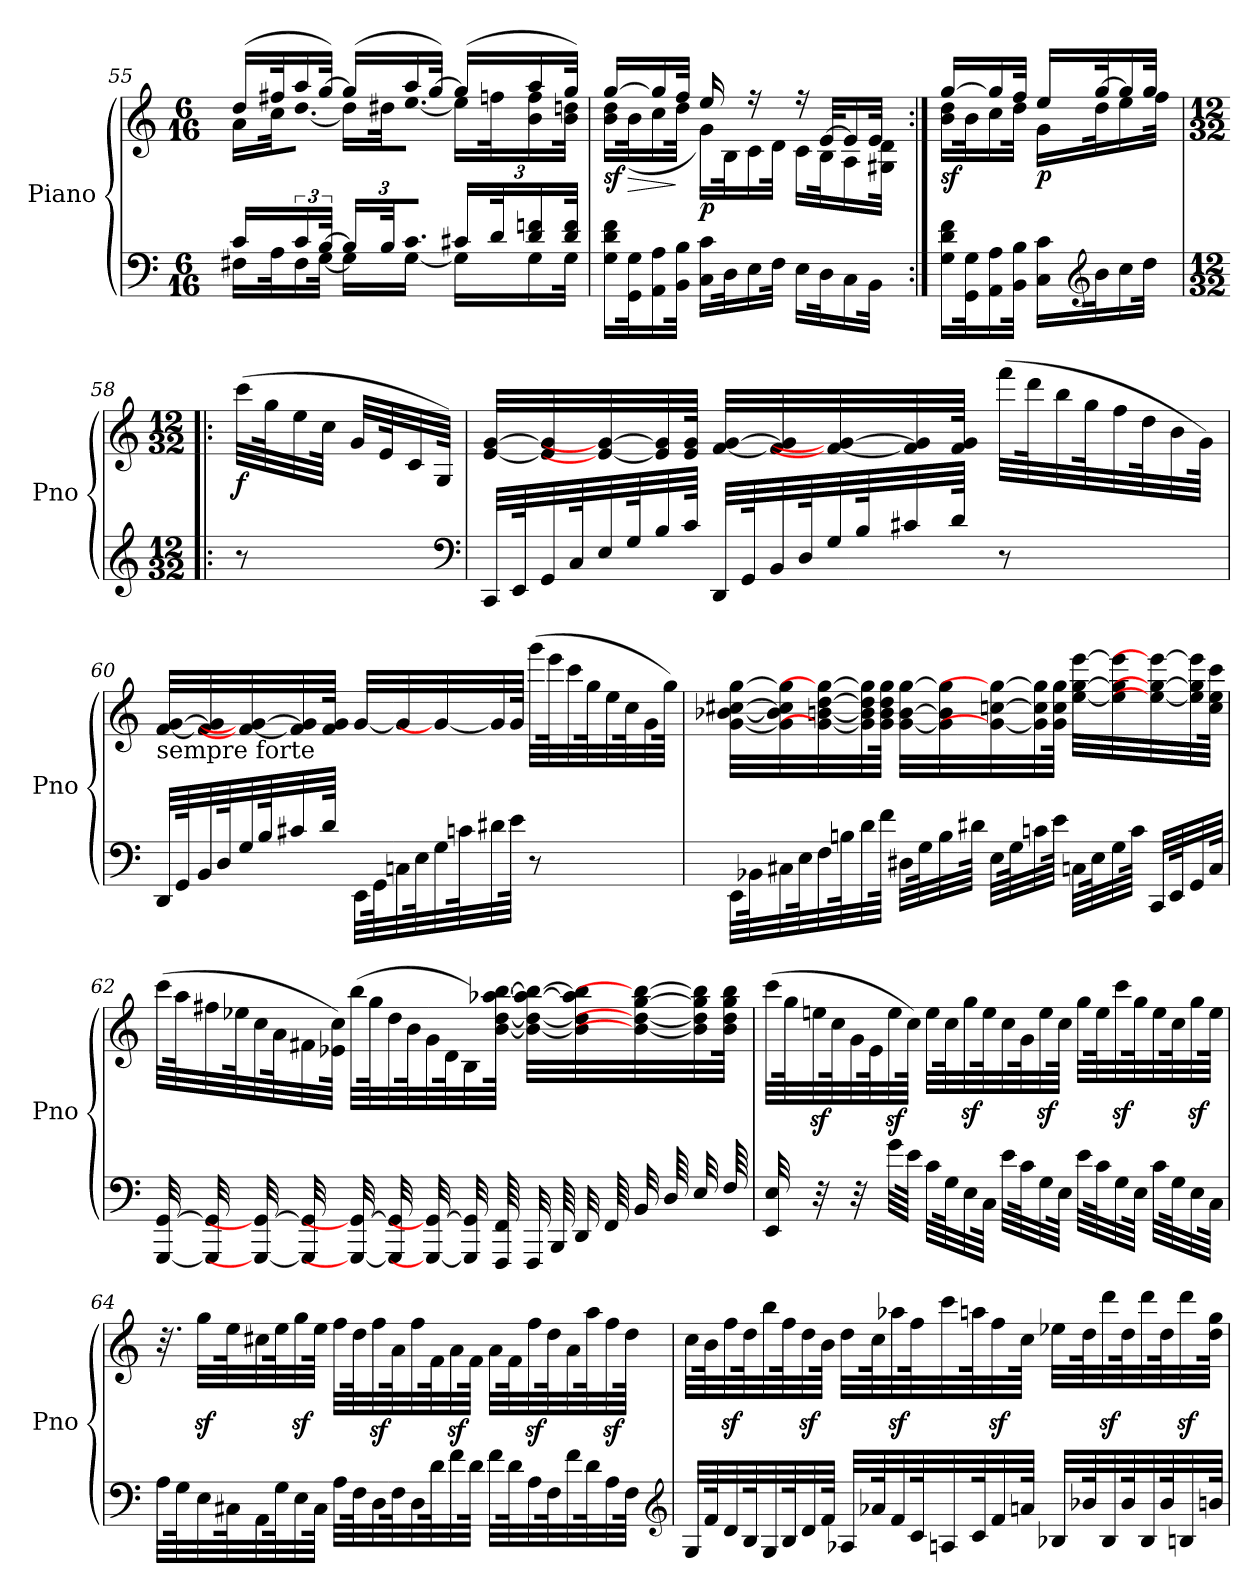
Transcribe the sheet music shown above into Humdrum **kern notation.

**kern	**kern	**dynam
*part1	*part1	*part1
*staff2	*staff1	*staff1/2
*I"Piano	*	*
*I'Pno	*	*
!!LO:LB:g=z
*clefF4	*clefG2	*
*k[]	*k[]	*
*C:	*C:	*
*M6/16	*M6/16	*
=55	=55	=55
*^	*	*
*	*Xtuplet	*Xtuplet	*
*	*	*^	*
16c/LL	24F#X\LL	(24dd/LL	24a\LL	.
.	48A\K	48ff#X/K	48cc\K	.
!	!	!	!LO:N:vis=32.	!
24c/	24F#\	24aa/	[24.dd\JJ	.
[48B/JJk	[48G\JJk	[48gg/JJk)	.	.
24B/LL]	16G\LL]	(16gg/LL]	24dd\LL]	.
48B/K	.	.	48dd#X\K	.
!LO:N:vis=32.	!	!	!LO:N:vis=32.	!
24.c/JJ	[16G\JJ	24aa/	[24.ee\JJ	.
.	.	[48gg/JJk)	.	.
24c#X/LL	16G\LL]	(16gg/LL]	24ee\LL]	.
48d/K	.	.	48ffn\K	.
24d/ 24fn/	24G\	24aa/	24b\ 24ff\	.
48d/ 48f/JJk	48G\JJk	48gg/JJk)	48b\ 48ddn\JJk	.
=56	=56	=56	=56	=56
!	!	!	!	!LO:HP:b
!	!	!	!	!LO:DY:n=1:b
*v	*v	*	*	*
24G\ 24d\ 24f\LL	[16gg/LL	24b\ 24dd\LL	> sf
48GG\ 48G\K	.	(48b\K	.
24AA\ 24A\	24gg/]	24cc\	.
48BB\ 48B\JJk	48ff/JJk	48dd\JJk	]
!	!	!	!LO:DY:n=2:b
24C\ 24c\LL	16ee/	24g\LL)	p
48D\K	.	48B\K	.
24E\	16rff	24c\	.
48F\JJk	.	48d\JJk	.
24E\LL	24rff	24c\LL	.
48D\K	[48e/KLL	48B\K	.
24C\	24e/]	24A\	.
48BB\JJk	48e/JJk	48G#X\ 48d\JJk	.
=57:|!	=57:|!	=57:|!	=57:|!
*	*	*^	*
!	!	!	!	!LO:DY:b
24G\ 24d\ 24f\LL	[16gg/LL	24b\ 24dd\LL	8ryy	sf
48GG\ 48G\K	.	48b\K	.	.
24AA\ 24A\	24gg/]	24cc\	.	.
48BB\ 48B\JJk	48ff/JJk	48dd\JJk	.	.
!	!	!	!	!LO:DY:b
24C\ 24c\LL	24ee/LL	8ryy	24g\LL	p
*clefG2	*	*	*	*
48b\K	[48gg/K	.	48dd\K	.
24cc\	24gg/]	.	24ee\	.
48dd\JJk	48gg/JJk	.	48ff\JJk	.
*	*v	*v	*v	*
!!LO:LB:g=z
=58!|:	=58!|:	=58!|:
*M12/32	*M12/32	*
*	*^	*
*	*	*^	*
!	!LO:TX:a:t=L'istesso tempo	!	!	!
!	!	!	!	!LO:DY:b
*	*v	*v	*v	*
8r	(48ccc\LLL	f
.	96gg\K	.
.	48ee\	.
.	96cc\JJJk	.
.	48g/LLL	.
.	96e/K	.
.	48c/	.
.	96G/JJJk)	.
*clefF4	*	*
=59	=59	=59
48CC/LLL	[32e/ [32g/LLL	.
96EE/K	.	.
48GG/	32e/] 32g/]	.
96C/K	.	.
48E/	32e/_ 32g/_	.
96G/K	.	.
48B/	48e/] 48g/]	.
96c/JJJk	96e/ 96g/JJJk	.
48DD/LLL	[32f/ [32g/LLL	.
96GG/K	.	.
48BB/	32f/] 32g/]	.
96D/K	.	.
48G/	32f/_ 32g/_	.
96B/K	.	.
48c#X/	48f/] 48g/]	.
96d/JJJk	96f/ 96g/JJJk	.
8r	(48fff\LLL	.
.	96ddd\K	.
.	48bb\	.
.	96gg\K	.
.	48ff\	.
.	96dd\K	.
.	48b\	.
.	96g\JJJk)	.
!!LO:LB:g=z
=60	=60	=60
!	!LO:TX:b:t=sempre forte	!
48DD/LLL	[32f/ [32g/LLL	.
96GG/K	.	.
48BB/	32f/] 32g/]	.
96D/K	.	.
48G/	32f/_ 32g/_	.
96B/K	.	.
48c#X/	48f/] 48g/]	.
96d/JJJk	96f/ 96g/JJJk	.
48EE\LLL	[32g/LLL	.
96GG\K	.	.
48Cn\	32g/]	.
96E\K	.	.
48G\	32g/_	.
96cn\K	.	.
48d#X\	48g/]	.
96e\JJJk	96g/JJJk	.
8r	(48ggg\LLL	.
.	96eee\K	.
.	48ccc\	.
.	96gg\K	.
.	48ee\	.
.	96cc\K	.
.	48g\	.
.	96gg\JJJk)	.
!!LO:PB:g=z
=61	=61	=61
48EE\LLL	[32g\ [32b-X\ [32cc#X\ [32gg\LLL	.
96BB-X\K	.	.
48C#X\	32g\] 32b-\] 32cc#\] 32gg\]	.
96E\K	.	.
48F\	32g\_ [32bn\ [32dd\ 32gg\_	.
96Bn\K	.	.
48d\	48g\] 48b\] 48dd\] 48gg\]	.
96f\JJJk	96g\ 96b\ 96dd\ 96gg\JJJk	.
48D#X\LLL	[32g\ [32b\ [32gg\LLL	.
96G\K	.	.
48B\	32g\] 32b\] 32gg\]	.
96d#X\JJJk	.	.
48E\LLL	32g\_ [32ccn\ 32gg\_	.
96G\K	.	.
48cn\	48g\] 48cc\] 48gg\]	.
96e\JJJk	96g\ 96cc\ 96gg\JJJk	.
48Cn\LLL	[32ee\ [32gg\ [32eee\LLL	.
96E\K	.	.
48G\	32ee\] 32gg\] 32eee\]	.
96c\JJJk	.	.
48CC/LLL	32ee\_ 32gg\_ 32eee\_	.
96EE/K	.	.
48GG/	48ee\] 48gg\] 48eee\]	.
96C/JJJk	96cc\ 96ee\ 96ccc\JJJk	.
!!LO:LB:g=z
=62	=62	=62
[32GGG/ [32GG/LLL	(48ccc\LLL	.
.	96aa\K	.
32GGG/] 32GG/]	48ff#X\	.
.	96ee-X\K	.
32GGG/_ 32GG/_	48cc\	.
.	96a\K	.
32GGG/] 32GG/]	48f#X\	.
.	96e-X\ 96cc\JJJk)	.
32GGG/_ 32GG/_LLL	(48bb\LLL	.
.	96gg\K	.
32GGG/] 32GG/]	48dd\	.
.	96b\K	.
32GGG/_ 32GG/_	48g\	.
.	96d\K	.
48GGG/] 48GG/]	48B\)	.
96FFF/ 96FF/JJJk	[96b\ [96dd\ [96aa-X\ [96bb\JJJk	.
48FFF/LLL	32b\_ 32dd\_ 32aa-\_ 32bb\_LLL	.
96BBB/K	.	.
48DD/	32b\] 32dd\] 32aa-\] 32bb\]	.
96FF/K	.	.
48BB/	32b\_ 32dd\_ [32gg\ 32bb\_	.
96D/K	.	.
48E/	48b\] 48dd\] 48gg\] 48bb\]	.
96F/JJJk	96b\ 96dd\ 96gg\ 96bb\JJJk	.
=63	=63	=63
32EE/ 32E/	(48ccc\LLL	.
.	96gg\K	.
32r	48eenz<\	.
.	96cc\K	.
32r	48g\	.
.	96e\K	.
48g\LLL	48eez<\	.
96e\JJJk	96cc\JJJk)	.
48c\LLL	48ee\LLL	.
96G\K	96cc\K	.
48E\	48ggz<\	.
96C\JJJk	96ee\K	.
48e\LLL	48cc\	.
96c\K	96g\K	.
48G\	48eez<\	.
96E\JJJk	96cc\JJJk	.
48e\LLL	48gg\LLL	.
96c\K	96ee\K	.
48G\	48cccz<\	.
96E\JJJk	96gg\K	.
48c\LLL	48ee\	.
96G\K	96cc\K	.
48E\	48ggz<\	.
96C\JJJk	96ee\JJJk	.
!!LO:LB:g=z
=64	=64	=64
48A\LLL	48.r	.
96G\K	.	.
48E\	48ggz<\LLL	.
96C#X\K	96ee\K	.
48AA\	48cc#X\	.
96G\K	96ee\K	.
48E\	48ggz<\	.
96C#\JJJk	96ee\JJJk	.
48A\LLL	48ff\LLL	.
96F\K	96dd\K	.
48D\	48ffz<\	.
96F\K	96a\K	.
48D\	48ff\	.
96d\K	96f\K	.
48f\	48az<\	.
96d\JJJk	96f\JJJk	.
48f\LLL	48a\LLL	.
96d\K	96f\K	.
48A\	48ffz<\	.
96F\K	96dd\K	.
48f\	48a\	.
96d\K	96aa\K	.
48A\	48ffz<\	.
96F\JJJk	96dd\JJJk	.
*clefG2	*	*
=65	=65	=65
48G/LLL	48cc\LLL	.
96f/K	96b\K	.
48d/	48ffz<\	.
96B/K	96dd\K	.
48G/	48bb\	.
96B/K	96ff\K	.
48d/	48ddz<\	.
96f/JJJk	96b\JJJk	.
48A-X/LLL	48dd\LLL	.
96a-X/K	96cc\K	.
48f/	48aa-Xz<\	.
96c/K	96ff\K	.
48An/	48ccc\	.
96c/K	96aan\K	.
48f/	48ffz<\	.
96an/JJJk	96cc\JJJk	.
48B-X/LLL	48ee-X\LLL	.
96b-X/K	96dd\K	.
48B-/	48dddz<\	.
96b-/K	96dd\K	.
48B-/	48ddd\	.
96b-/K	96dd\K	.
48Bn/	48dddz<\	.
96bn/JJJk	96dd\ 96gg\JJJk	.
=	=	=
*-	*-	*-
